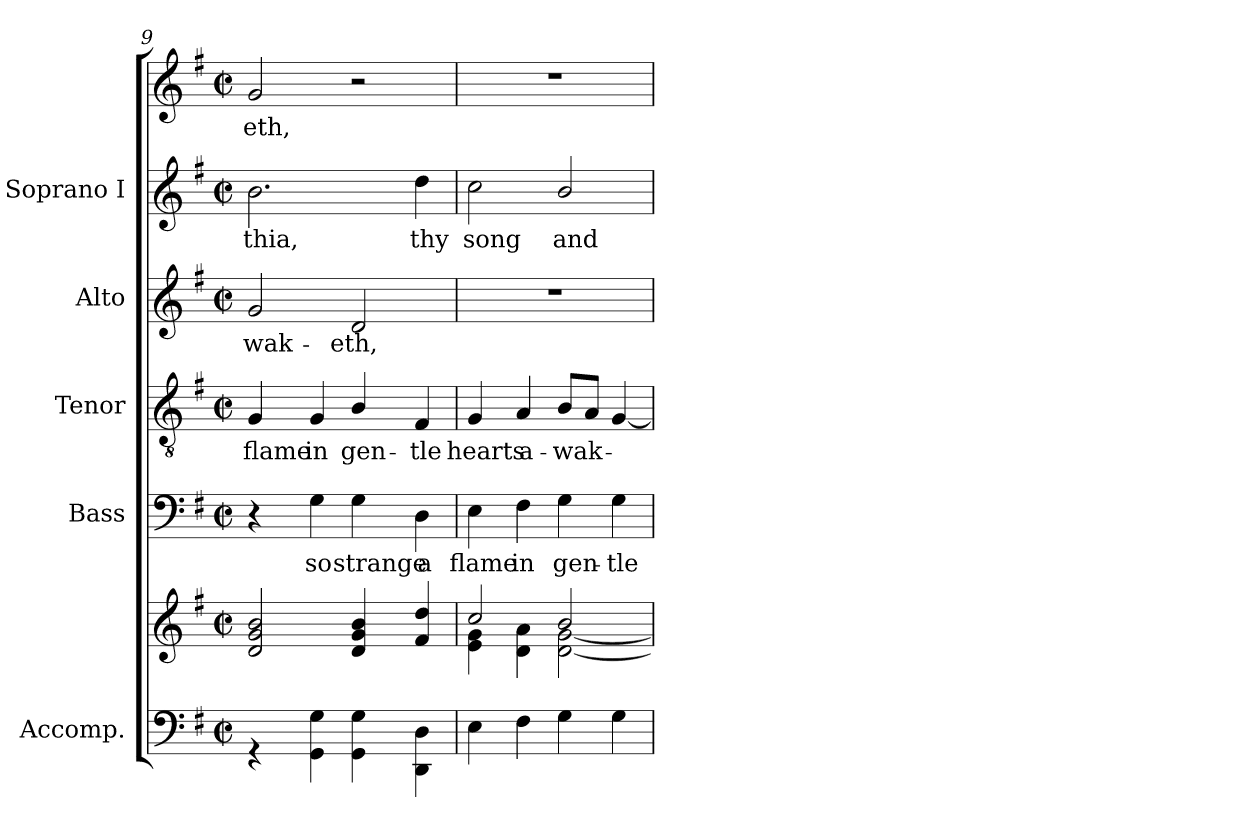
**kern	**kern	**kern	**text	**kern	**text	**kern	**text	**kern	**text	**kern	**text
*part5	*part5	*part4	*part4	*part3	*part3	*part2	*part2	*part1	*part1	*part1	*part1
*staff7	*staff6	*staff5	*staff5	*staff4	*staff4	*staff3	*staff3	*staff2	*staff2	*staff1	*staff1
*I"Accomp.	*	*I"Bass	*	*I"Tenor	*	*I"Alto	*	*I"Soprano I	*	*	*
*	*	*I'B	*	*I'T	*	*I'A	*	*I'S	*	*	*
*clefF4	*clefG2	*clefF4	*	*clefGv2	*	*clefG2	*	*clefG2	*	*clefG2	*
*k[f#]	*k[f#]	*k[f#]	*	*k[f#]	*	*k[f#]	*	*k[f#]	*	*k[f#]	*
*G:	*G:	*G:	*	*G:	*	*G:	*	*G:	*	*G:	*
*M2/2	*M2/2	*M2/2	*	*M2/2	*	*M2/2	*	*M2/2	*	*M2/2	*
*met(c|)	*met(c|)	*met(c|)	*	*met(c|)	*	*met(c|)	*	*met(c|)	*	*met(c|)	*
=9	=9	=9	=9	=9	=9	=9	=9	=9	=9	=9	=9
*^	*^	*	*	*	*	*	*	*	*	*	*
!	!	!	!	!	!	!	!LO:LY:b	!	!LO:LY:b	!	!LO:LY:b	!	!LO:LY:b
1ryy	4r	2d/ 2g/ 2b/	1ryy	4r	.	4G	flame	2g	-wak-	2.b	thia,	2g	-eth,
!	!	!	!	!	!LO:LY:b	!	!LO:LY:b	!	!	!	!	!	!
.	4GG 4G	.	.	4G	so	4G	in	.	.	.	.	.	.
!	!	!	!	!	!LO:LY:b	!	!LO:LY:b	!	!LO:LY:b	!	!	!	!
.	4GG 4G	4d/ 4g/ 4b/	.	4G	strange	4B/	gen-	2d	-eth,	.	.	2r	.
!	!	!	!	!	!LO:LY:b	!	!LO:LY:b	!	!	!	!LO:LY:b	!	!
.	4DD 4D	4f#/ 4dd/	.	4D	a	4F#	-tle	.	.	4dd	thy	.	.
=10	=10	=10	=10	=10	=10	=10	=10	=10	=10	=10	=10	=10	=10
!	!	!	!	!	!LO:LY:b	!	!LO:LY:b	!	!	!	!LO:LY:b	!	!
1ryy	4E	2cc/	4e\ 4g\	4E	flame	4G	hearts	1r	.	2cc	song	1r	.
!	!	!	!	!	!LO:LY:b	!	!LO:LY:b	!	!	!	!	!	!
.	4F#	.	4d\ 4a\	4F#	in	4A	a-	.	.	.	.	.	.
!	!	!	!	!	!LO:LY:b	!	!LO:LY:b	!	!	!	!LO:LY:b	!	!
.	4G	2b/	[2d\ [2g\	4G	gen-	8BL	-wak-	.	.	2b/	and	.	.
.	.	.	.	.	.	8AJ	.	.	.	.	.	.	.
!	!	!	!	!	!LO:LY:b	!	!	!	!	!	!	!	!
.	4G	.	.	4G	-tle	[4G	.	.	.	.	.	.	.
*v	*v	*	*	*	*	*	*	*	*	*	*	*	*
*	*v	*v	*	*	*	*	*	*	*	*	*	*
=	=	=	=	=	=	=	=	=	=	=	=
*-	*-	*-	*-	*-	*-	*-	*-	*-	*-	*-	*-
